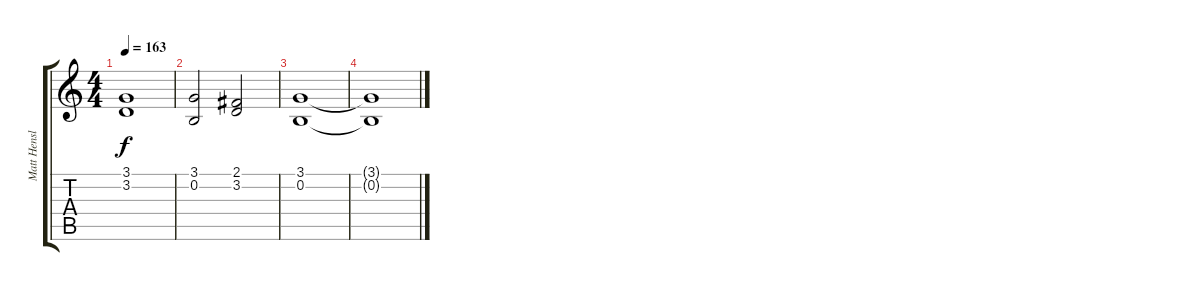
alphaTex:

\track ("Matt Hensley" "Matt Hensl") {instrument accordion}
\staff {score tabs}
\tuning (E4 B3 G3 D3 A2 E2) {hide}
\ts (4 4)
\tempo 163
\clef g2
\ks c
(3.1{t} 3.2{t}).1{dy f} |
(3.1 0.2).2 (2.1 3.2).2 |
(3.1 0.2).1 |
(3.1{t} 0.2{t}).1
